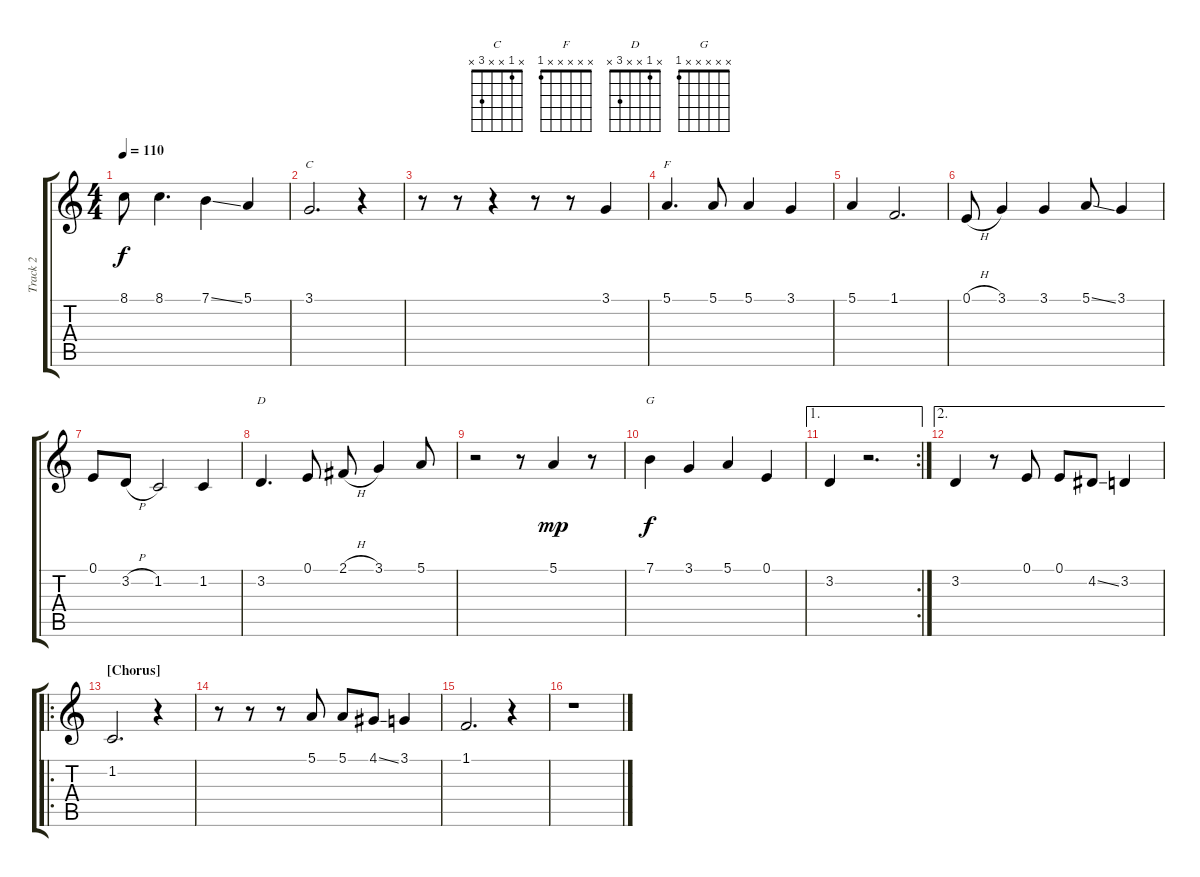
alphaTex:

\track ("Track 2" "Track 2") {instrument altosax}
\staff {score tabs}
\tuning (E4 B3 G3 D3 A2 E2) {hide}
\chord ("C" x 1 x x 3 x)
\chord ("F" x x x x x 1)
\chord ("D" x 1 x x 3 x)
\chord ("G" x x x x x 1)
\ts (4 4)
\tempo 110
\clef g2
\ks c
8.1.8{dy f} 8.1.4{d} 7.1{ss}.4 5.1.4 |
3.1.2{d ch "C"} r.4 |
r.8 r.8 r.4 r.8 r.8 3.1.4 |
5.1.4{d ch "F"} 5.1.8 5.1.4 3.1.4 |
5.1.4 1.1.2{d} |
0.1{h}.8 3.1.4 3.1.4 5.1{ss}.8 3.1.4 |
0.1.8 3.2{h}.8 1.2.2 1.2.4 |
3.2.4{d ch "D"} 0.1.8 2.1{h}.8 3.1.4 5.1.8 |
r.2 r.8 5.1.4{dy mp} r.8 |
7.1.4{ch "G" dy f} 3.1.4 5.1.4 0.1.4 |
\ae 1
\rc 2
3.2.4 r.2{d} |
\ae 2
3.2.4 r.8 0.1.8 0.1.8 4.2{ss}.8 3.2.4 |
\ro
\section ("" "[Chorus]")
1.2.2{d} r.4 |
r.8 r.8 r.8 5.1.8 5.1.8 4.1{ss}.8 3.1.4 |
1.1.2{d} r.4 |
r.1
